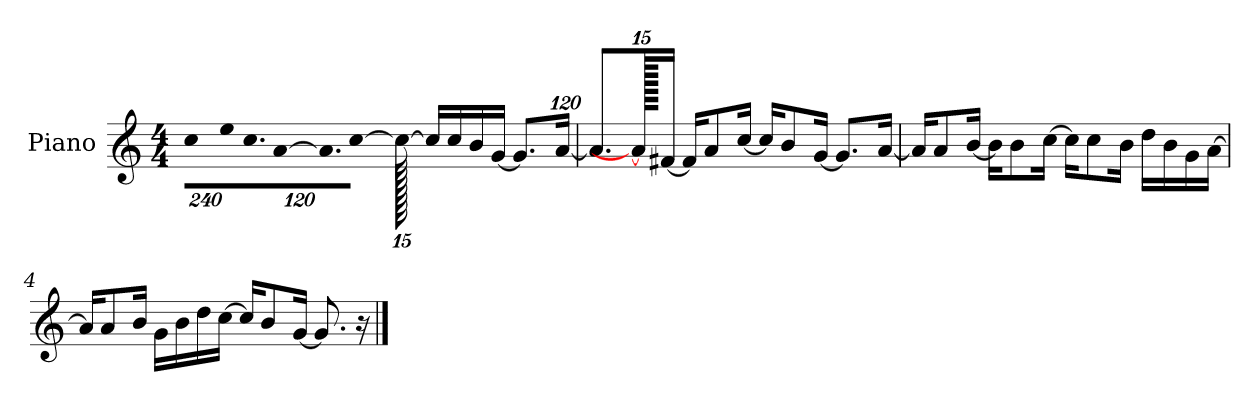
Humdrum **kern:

**kern
*part1
*staff1
*I"Piano
*I'P-no
*clefG2
*k[]
*M4/4
*MM90
*Xbrackettup
=1
!LO:N:vis=8
960%137cc\L
!LO:N:vis=16
1920%137ee\L
!LO:N:vis=16.
960%103cc\
!LO:N:vis=32
[640%23a\K
!LO:N:vis=16.
960%103a\]
[480%17cc\JJ
1920cc\_
16cc/LL]
16cc/
16b/
[16g/JJ
8.g/L]
[1920%119a/Jk
=2
8.a/L]
1920a/_
[16f#X/Jk
16f#/KL]
8a/
[16cc/Jk
16cc/KL]
8b/
[16g/Jk
8.g/L]
[16a/Jk
=3
16a/KL]
8a/
[16b/Jk
16b\KL]
8b\
[16cc\Jk
16cc\KL]
8cc\
16b\Jk
16dd\LL
16b\
16g\
[16a\JJ
!!LO:LB:g=z
=4
16a/KL]
8a/
16b/Jk
16g\LL
16b\
16dd\
[16cc\JJ
16cc/KL]
8b/
[16g/Jk
8.g/]
16r
==
*-
